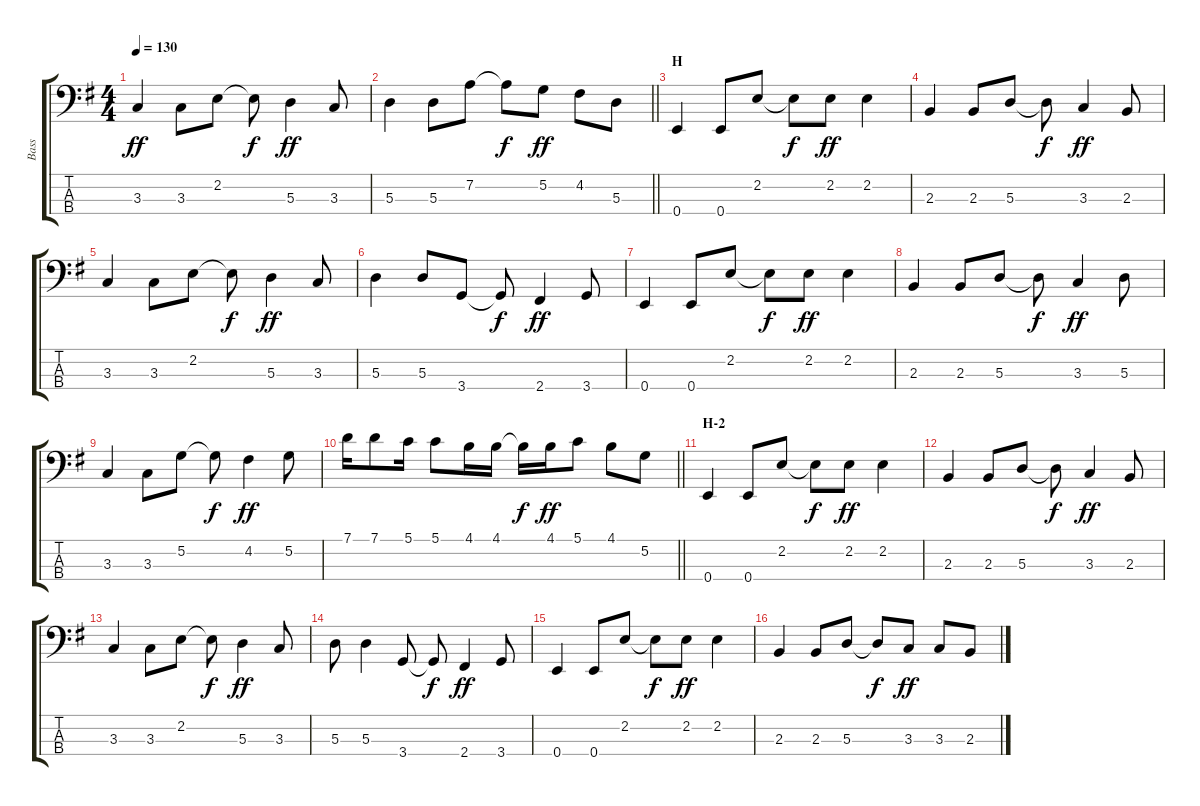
\track ("Bass" "Bass") {instrument electricbasspick}
\staff {score tabs}
\tuning (G2 D2 A1 E1) {hide}
\ts (4 4)
\tempo 130
\clef f4
\ks g
3.3.4{dy ff} 3.3.8 2.2.8 2.2{t}.8{dy f} 5.3.4{dy ff} 3.3.8 |
\barLineRight lightlight
5.3.4 5.3.8 7.2.8 7.2{t}.8{dy f} 5.2.8{dy ff} 4.2.8 5.3.8 |
\section ("" "H")
0.4.4 0.4.8 2.2.8 2.2{t}.8{dy f} 2.2.8{dy ff} 2.2.4 |
2.3.4 2.3.8 5.3.8 5.3{t}.8{dy f} 3.3.4{dy ff} 2.3.8 |
3.3.4 3.3.8 2.2.8 2.2{t}.8{dy f} 5.3.4{dy ff} 3.3.8 |
5.3.4 5.3.8 3.4.8 3.4{t}.8{dy f} 2.4.4{dy ff} 3.4.8 |
0.4.4 0.4.8 2.2.8 2.2{t}.8{dy f} 2.2.8{dy ff} 2.2.4 |
2.3.4 2.3.8 5.3.8 5.3{t}.8{dy f} 3.3.4{dy ff} 5.3.8 |
3.3.4 3.3.8 5.2.8 5.2{t}.8{dy f} 4.2.4{dy ff} 5.2.8 |
\barLineRight lightlight
7.1.16 7.1.8 5.1.16 5.1.8 4.1.16 4.1.16 4.1{t}.16{dy f} 4.1.16{dy ff} 5.1.8 4.1.8 5.2.8 |
\section ("" "H-2")
0.4.4 0.4.8 2.2.8 2.2{t}.8{dy f} 2.2.8{dy ff} 2.2.4 |
2.3.4 2.3.8 5.3.8 5.3{t}.8{dy f} 3.3.4{dy ff} 2.3.8 |
3.3.4 3.3.8 2.2.8 2.2{t}.8{dy f} 5.3.4{dy ff} 3.3.8 |
5.3.8 5.3.4 3.4.8 3.4{t}.8{dy f} 2.4.4{dy ff} 3.4.8 |
0.4.4 0.4.8 2.2.8 2.2{t}.8{dy f} 2.2.8{dy ff} 2.2.4 |
2.3.4 2.3.8 5.3.8 5.3{t}.8{dy f} 3.3.8{dy ff} 3.3.8 2.3.8
